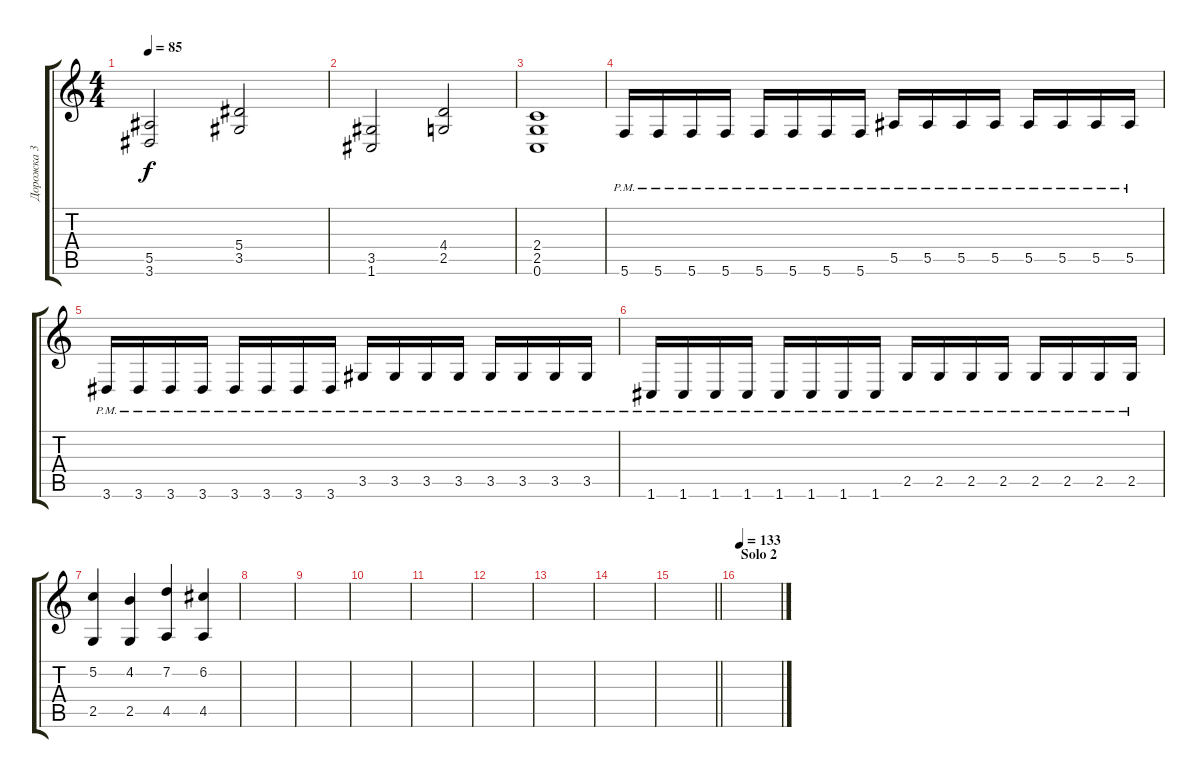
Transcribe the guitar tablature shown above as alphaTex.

\track ("Дорожка 3" "Дорожка 3") {instrument overdrivenguitar}
\staff {score tabs}
\tuning (C4 G3 Eb3 Bb2 F2 C2) {hide}
\ts (4 4)
\tempo 85
\clef g2
\ks c
(5.5 3.6).2{dy f} (5.4 3.5).2 |
(3.5 1.6).2 (4.4 2.5).2 |
(2.4 2.5 0.6).1 |
5.6{pm}.16 5.6{pm}.16 5.6{pm}.16 5.6{pm}.16 5.6{pm}.16 5.6{pm}.16 5.6{pm}.16 5.6{pm}.16 5.5{pm}.16 5.5{pm}.16 5.5{pm}.16 5.5{pm}.16 5.5{pm}.16 5.5{pm}.16 5.5{pm}.16 5.5{pm}.16 |
3.6{pm}.16 3.6{pm}.16 3.6{pm}.16 3.6{pm}.16 3.6{pm}.16 3.6{pm}.16 3.6{pm}.16 3.6{pm}.16 3.5{pm}.16 3.5{pm}.16 3.5{pm}.16 3.5{pm}.16 3.5{pm}.16 3.5{pm}.16 3.5{pm}.16 3.5{pm}.16 |
1.6{pm}.16 1.6{pm}.16 1.6{pm}.16 1.6{pm}.16 1.6{pm}.16 1.6{pm}.16 1.6{pm}.16 1.6{pm}.16 2.5{pm}.16 2.5{pm}.16 2.5{pm}.16 2.5{pm}.16 2.5{pm}.16 2.5{pm}.16 2.5{pm}.16 2.5{pm}.16 |
(5.2 2.5).4 (4.2 2.5).4 (7.2 4.5).4 (6.2 4.5).4 |
|
|
|
|
|
|
|
\barLineRight lightlight
|
\section ("" "Solo 2")
\tempo 133
